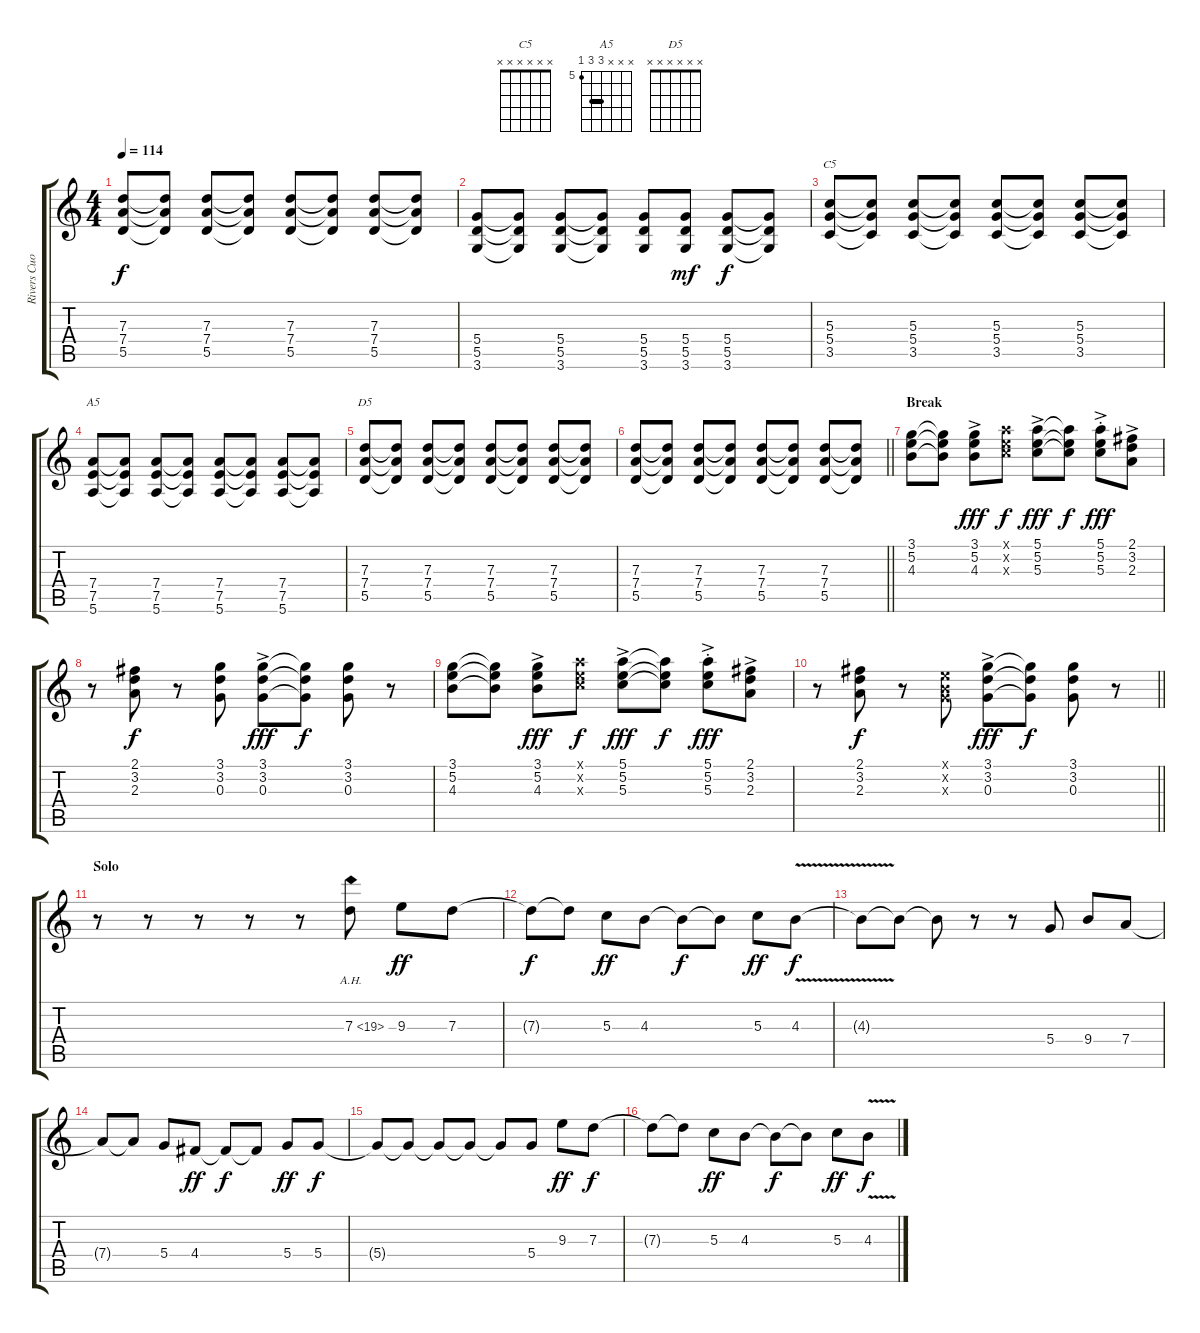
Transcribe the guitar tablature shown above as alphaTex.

\track ("Rivers Cuomo - Guitar" "Rivers Cuo") {instrument electricguitarclean}
\staff {score tabs}
\tuning (E4 B3 G3 D3 A2 E2) {hide}
\chord ("C5" x x x x x x)
\chord ("A5" x x x 7 7 5) {firstfret 5 barre 7}
\chord ("D5" x x x x x x)
\ts (4 4)
\tempo 114
\clef g2
\ks c
(7.3 7.4 5.5).8{dy f} (7.3{t} 7.4{t} 5.5{t}).8 (7.3 7.4 5.5).8 (7.3{t} 7.4{t} 5.5{t}).8 (7.3 7.4 5.5).8 (7.3{t} 7.4{t} 5.5{t}).8 (7.3 7.4 5.5).8 (7.3{t} 7.4{t} 5.5{t}).8 |
(5.4 5.5 3.6).8 (5.4{t} 5.5{t} 3.6{t}).8 (5.4 5.5 3.6).8 (5.4{t} 5.5{t} 3.6{t}).8 (5.4 5.5 3.6).8 (5.4 5.5 3.6).8{dy mf} (5.4 5.5 3.6).8{dy f} (5.4{t} 5.5{t} 3.6{t}).8 |
(5.3 5.4 3.5).8{ch "C5"} (5.3{t} 5.4{t} 3.5{t}).8 (5.3 5.4 3.5).8 (5.3{t} 5.4{t} 3.5{t}).8 (5.3 5.4 3.5).8 (5.3{t} 5.4{t} 3.5{t}).8 (5.3 5.4 3.5).8 (5.3{t} 5.4{t} 3.5{t}).8 |
(7.4 7.5 5.6).8{ch "A5"} (7.4{t} 7.5{t} 5.6{t}).8 (7.4 7.5 5.6).8 (7.4{t} 7.5{t} 5.6{t}).8 (7.4 7.5 5.6).8 (7.4{t} 7.5{t} 5.6{t}).8 (7.4 7.5 5.6).8 (7.4{t} 7.5{t} 5.6{t}).8 |
(7.3 7.4 5.5).8{ch "D5"} (7.3{t} 7.4{t} 5.5{t}).8 (7.3 7.4 5.5).8 (7.3{t} 7.4{t} 5.5{t}).8 (7.3 7.4 5.5).8 (7.3{t} 7.4{t} 5.5{t}).8 (7.3 7.4 5.5).8 (7.3{t} 7.4{t} 5.5{t}).8 |
\barLineRight lightlight
(7.3 7.4 5.5).8 (7.3{t} 7.4{t} 5.5{t}).8 (7.3 7.4 5.5).8 (7.3{t} 7.4{t} 5.5{t}).8 (7.3 7.4 5.5).8 (7.3{t} 7.4{t} 5.5{t}).8 (7.3 7.4 5.5).8 (7.3{t} 7.4{t} 5.5{t}).8 |
\section ("" "Break")
(3.1 5.2 4.3).8{volume 12 instrument electricguitarclean} (3.1{t} 5.2{t} 4.3{t}).8 (3.1{ac} 5.2{ac} 4.3{ac}).8{dy fff} (5.1{x} 5.2{x} 5.3{x}).8{dy f} (5.1{ac} 5.2{ac} 5.3{ac}).8{dy fff} (5.1{t} 5.2{t} 5.3{t}).8{dy f} (5.1{ac st} 5.2{ac st} 5.3{ac st}).8{dy fff} (2.1{ac} 3.2{ac} 2.3{ac}).8 |
r.8 (2.1 3.2 2.3).8{dy f} r.8 (3.1 3.2 0.3).8 (3.1{ac} 3.2{ac} 0.3{ac}).8{dy fff} (3.1{t} 3.2{t} 0.3{t}).8{dy f} (3.1 3.2 0.3).8 r.8 |
(3.1 5.2 4.3).8 (3.1{t} 5.2{t} 4.3{t}).8 (3.1{ac} 5.2{ac} 4.3{ac}).8{dy fff} (5.1{x} 5.2{x} 5.3{x}).8{dy f} (5.1{ac} 5.2{ac} 5.3{ac}).8{dy fff} (5.1{t} 5.2{t} 5.3{t}).8{dy f} (5.1{ac st} 5.2{ac st} 5.3{ac st}).8{dy fff} (2.1{ac} 3.2{ac} 2.3{ac}).8 |
\barLineRight lightlight
r.8 (2.1 3.2 2.3).8{dy f} r.8 (0.1{x} 0.2{x} 0.3{x}).8 (3.1{ac} 3.2{ac} 0.3{ac}).8{dy fff} (3.1{t} 3.2{t} 0.3{t}).8{dy f} (3.1 3.2 0.3).8 r.8 |
\section ("" "Solo")
r.8{volume 14 instrument distortionguitar} r.8 r.8 r.8 r.8 7.3{ah 12}.8 9.3.8{dy ff} 7.3.8 |
7.3{t}.8{dy f} 7.3{t}.8 5.3.8{dy ff} 4.3.8 4.3{t}.8{dy f} 4.3{t}.8 5.3.8{dy ff} 4.3{v}.8{dy f} |
4.3{t}.8 4.3{t}.8 4.3{t}.8 r.8 r.8 5.4.8 9.4.8 7.4.8 |
7.4{t}.8 7.4{t}.8 5.4.8 4.4.8{dy ff} 4.4{t}.8{dy f} 4.4{t}.8 5.4.8{dy ff} 5.4.8{dy f} |
5.4{t}.8 5.4{t}.8 5.4{t}.8 5.4{t}.8 5.4{t}.8 5.4.8 9.3.8{dy ff} 7.3.8{dy f} |
7.3{t}.8 7.3{t}.8 5.3.8{dy ff} 4.3.8 4.3{t}.8{dy f} 4.3{t}.8 5.3.8{dy ff} 4.3{v}.8{dy f}
